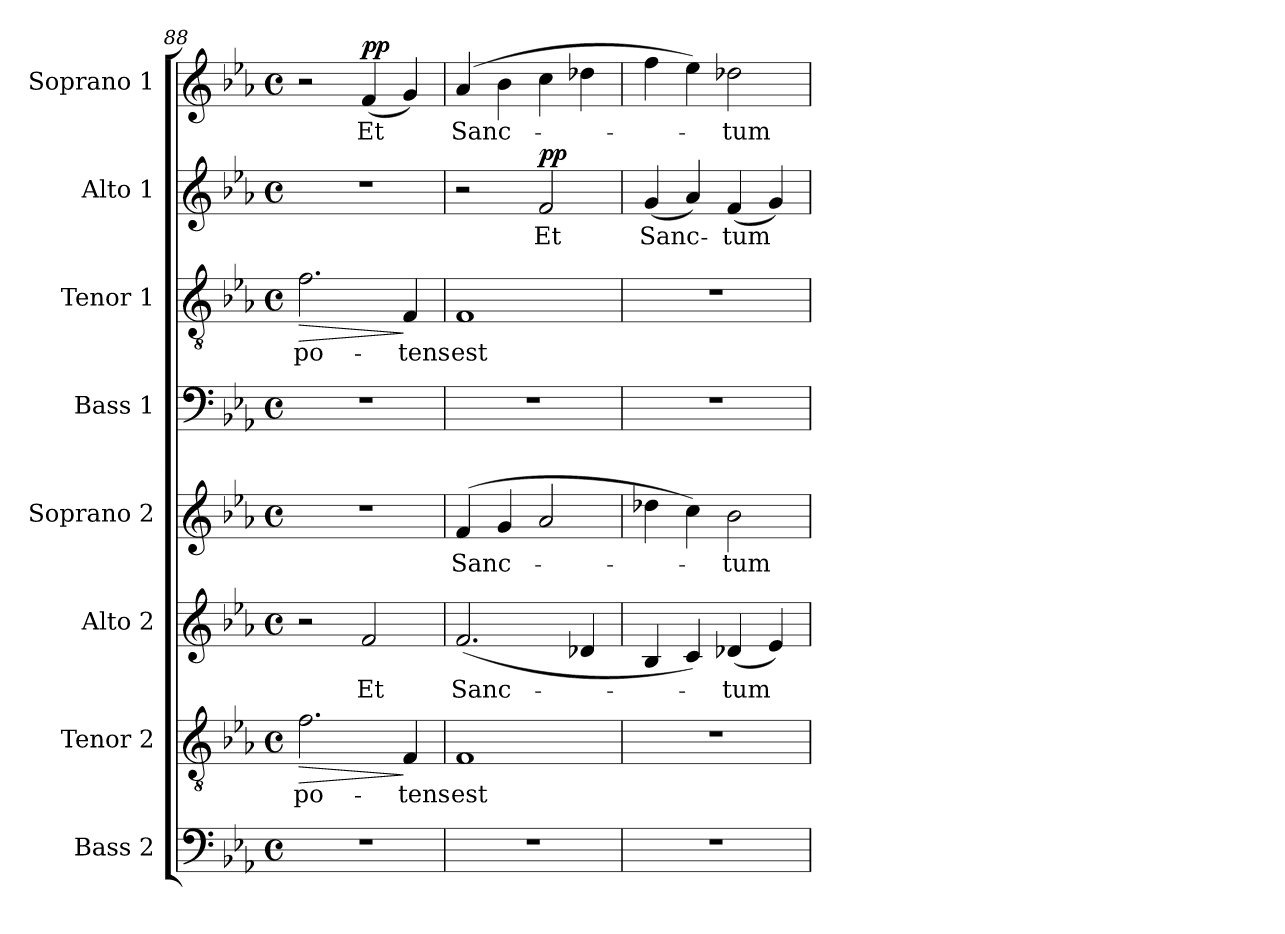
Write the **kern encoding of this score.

**kern	**kern	**text	**dynam	**kern	**text	**kern	**text	**kern	**kern	**text	**dynam	**kern	**text	**dynam	**kern	**text	**dynam
*part8	*part7	*part7	*part7	*part6	*part6	*part5	*part5	*part4	*part3	*part3	*part3	*part2	*part2	*part2	*part1	*part1	*part1
*staff8	*staff7	*staff7	*staff7	*staff6	*staff6	*staff5	*staff5	*staff4	*staff3	*staff3	*staff3	*staff2	*staff2	*staff2	*staff1	*staff1	*staff1
*I"Bass 2	*I"Tenor 2	*	*	*I"Alto 2	*	*I"Soprano 2	*	*I"Bass 1	*I"Tenor 1	*	*	*I"Alto 1	*	*	*I"Soprano 1	*	*
*I'B 2.	*I'T 2.	*	*	*I'A 2.	*	*I'S 2.	*	*I'B 1.	*I'T 1.	*	*	*I'A 1.	*	*	*I'S 1.	*	*
*clefF4	*clefGv2	*	*	*clefG2	*	*clefG2	*	*clefF4	*clefGv2	*	*	*clefG2	*	*	*clefG2	*	*
*	*ITrd7c12	*	*	*	*	*	*	*	*ITrd7c12	*	*	*	*	*	*	*	*
*k[b-e-a-]	*k[b-e-a-]	*	*	*k[b-e-a-]	*	*k[b-e-a-]	*	*k[b-e-a-]	*k[b-e-a-]	*	*	*k[b-e-a-]	*	*	*k[b-e-a-]	*	*
*E-:	*E-:	*	*	*E-:	*	*E-:	*	*E-:	*E-:	*	*	*E-:	*	*	*E-:	*	*
*M4/4	*M4/4	*	*	*M4/4	*	*M4/4	*	*M4/4	*M4/4	*	*	*M4/4	*	*	*M4/4	*	*
*met(c)	*met(c)	*	*	*met(c)	*	*met(c)	*	*met(c)	*met(c)	*	*	*met(c)	*	*	*met(c)	*	*
=88	=88	=88	=88	=88	=88	=88	=88	=88	=88	=88	=88	=88	=88	=88	=88	=88	=88
!	!	!LO:LY:b:color=#000000	!LO:HP:b	!	!	!	!	!	!	!	!	!	!	!	!	!	!
!	!	!	!	!	!	!	!	!	!	!LO:LY:b:color=#000000	!LO:HP:b	!	!	!	!	!	!
1r	2.Fi\	po-	>	2r	.	1r	.	1r	2.Fi\	po-	>	1r	.	.	2r	.	.
!	!	!	!	!	!LO:LY:b:color=#000000	!	!	!	!	!	!	!	!	!	!	!	!
!	!	!	!	!	!	!	!	!	!	!	!	!	!	!	!	!LO:LY:b:color=#000000	!
.	.	.	.	2fi/	Et	.	.	.	.	.	.	.	.	.	(4fi/	Et	pp
!	!	!LO:LY:b:color=#000000	!	!	!	!	!	!	!	!	!	!	!	!	!	!	!
!	!	!	!	!	!	!	!	!	!	!LO:LY:b:color=#000000	!	!	!	!	!	!	!
.	4FFi/	-tens	]	.	.	.	.	.	4FFi/	-tens	]	.	.	.	4gi/)	.	.
!!LO:PB:g=z
=89	=89	=89	=89	=89	=89	=89	=89	=89	=89	=89	=89	=89	=89	=89	=89	=89	=89
!	!	!LO:LY:b:color=#000000	!	!	!	!	!	!	!	!	!	!	!	!	!	!	!
!	!	!	!	!	!LO:LY:b:color=#000000	!	!	!	!	!	!	!	!	!	!	!	!
!	!	!	!	!	!	!	!LO:LY:b:color=#000000	!	!	!	!	!	!	!	!	!	!
!	!	!	!	!	!	!	!	!	!	!LO:LY:b:color=#000000	!	!	!	!	!	!	!
!	!	!	!	!	!	!	!	!	!	!	!	!	!	!	!	!LO:LY:b:color=#000000	!
1r	1FFi	est	.	(2.fi/	Sanc-	(4fi/	Sanc-	1r	1FFi	est	.	2r	.	.	(4a-i/	Sanc-	.
.	.	.	.	.	.	4gi/	.	.	.	.	.	.	.	.	4b-i\	.	.
!	!	!	!	!	!	!	!	!	!	!	!	!	!LO:LY:b:color=#000000	!	!	!	!
.	.	.	.	.	.	2a-i/	.	.	.	.	.	2fi/	Et	pp	4cci\	.	.
.	.	.	.	4d-Xi/	.	.	.	.	.	.	.	.	.	.	4dd-Xi\	.	.
=90	=90	=90	=90	=90	=90	=90	=90	=90	=90	=90	=90	=90	=90	=90	=90	=90	=90
!	!	!	!	!	!	!	!	!	!	!	!	!	!LO:LY:b:color=#000000	!	!	!	!
1r	1r	.	.	4B-i/	.	4dd-Xi\	.	1r	1r	.	.	(4gi/	Sanc-	.	4ffi\	.	.
.	.	.	.	4ci/)	.	4cci\)	.	.	.	.	.	4a-i/)	.	.	4ee-i\)	.	.
!	!	!	!	!	!LO:LY:b:color=#000000	!	!	!	!	!	!	!	!	!	!	!	!
!	!	!	!	!	!	!	!LO:LY:b:color=#000000	!	!	!	!	!	!	!	!	!	!
!	!	!	!	!	!	!	!	!	!	!	!	!	!LO:LY:b:color=#000000	!	!	!	!
!	!	!	!	!	!	!	!	!	!	!	!	!	!	!	!	!LO:LY:b:color=#000000	!
.	.	.	.	(4d-Xi/	-tum	2b-i\	-tum	.	.	.	.	(4fi/	-tum	.	2dd-Xi\	-tum	.
.	.	.	.	4e-i/)	.	.	.	.	.	.	.	4gi/)	.	.	.	.	.
=	=	=	=	=	=	=	=	=	=	=	=	=	=	=	=	=	=
*-	*-	*-	*-	*-	*-	*-	*-	*-	*-	*-	*-	*-	*-	*-	*-	*-	*-
